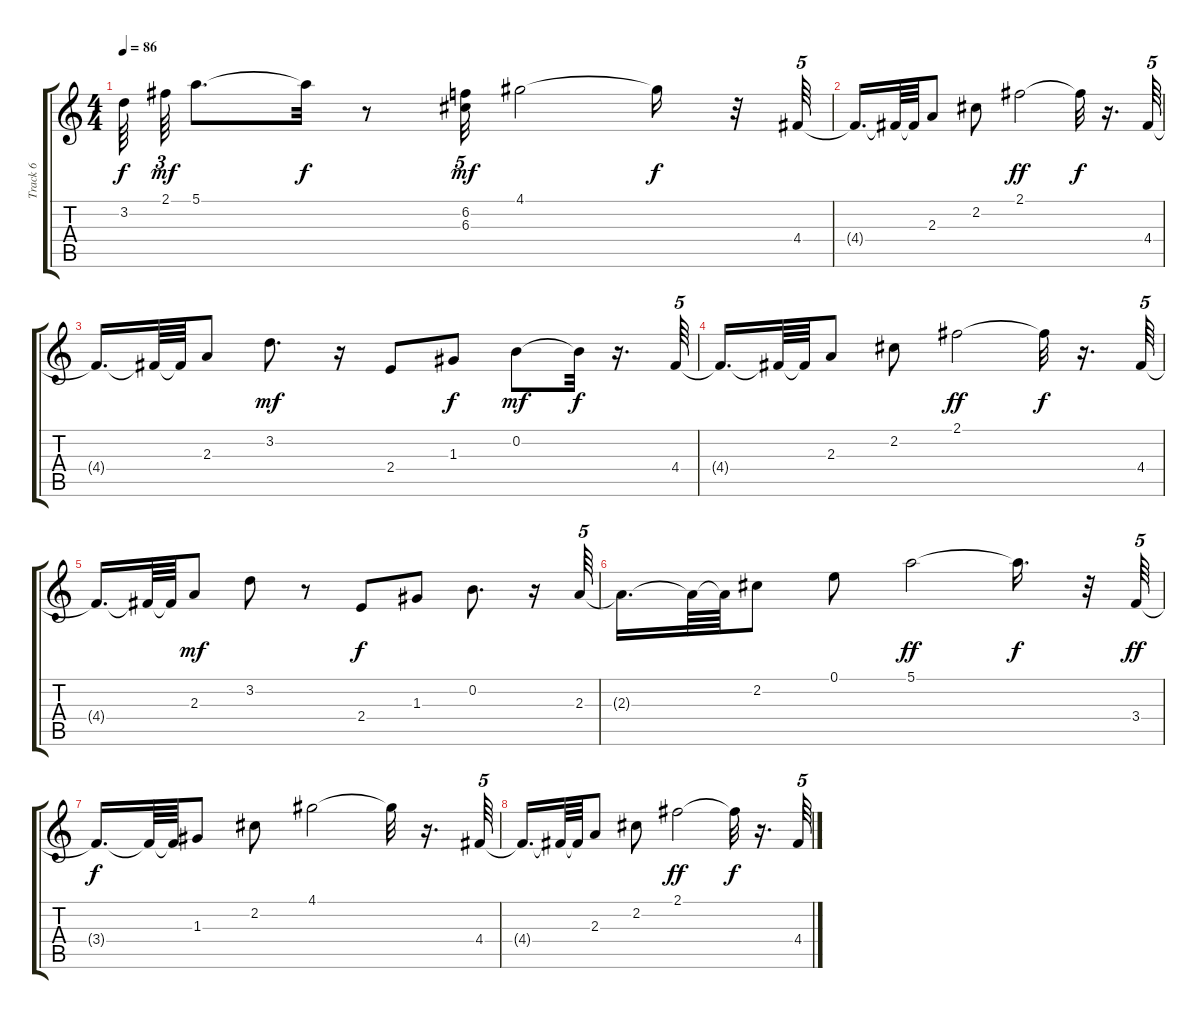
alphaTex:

\track ("Track 6" "Track 6") {instrument acousticguitarsteel}
\staff {score tabs}
\tuning (E4 B3 G3 D3 A2 E2) {hide}
\ts (4 4)
\tempo 86
\clef g2
\ks c
3.2{t}.64{dy f} 2.1.64{tu (3 2) dy mf} 5.1.8{d} 5.1{t}.32{dy f} r.8 (6.2 6.3).32{tu (5 4) dy mf} 4.1.2 4.1{t}.16{dy f} r.32 4.4.64{tu (5 4)} |
4.4{t}.16{d} 4.4{t}.64 4.4{t}.64 2.3.8 2.2.8 2.1.2{dy ff} 2.1{t}.32{dy f} r.16{d} 4.4.64{tu (5 4)} |
4.4{t}.16{d} 4.4{t}.64 4.4{t}.64 2.3.8 3.2.8{d dy mf} r.16 2.4.8 1.3.8{dy f} 0.2.8{dy mf} 0.2{t}.32{dy f} r.16{d} 4.4.64{tu (5 4)} |
4.4{t}.16{d} 4.4{t}.64 4.4{t}.64 2.3.8 2.2.8 2.1.2{dy ff} 2.1{t}.32{dy f} r.16{d} 4.4.64{tu (5 4)} |
4.4{t}.16{d} 4.4{t}.64 4.4{t}.64 2.3.8{dy mf} 3.2.8 r.8 2.4.8{dy f} 1.3.8 0.2.8{d} r.16 2.3.64{tu (5 4)} |
2.3{t}.16{d} 2.3{t}.64 2.3{t}.64 2.2.8 0.1.8 5.1.2{dy ff} 5.1{t}.16{d dy f} r.32 3.4.64{tu (5 4) dy ff} |
3.4{t}.16{d dy f} 3.4{t}.64 3.4{t}.64 1.3.8 2.2.8 4.1.2 4.1{t}.32 r.16{d} 4.4.64{tu (5 4)} |
4.4{t}.16{d} 4.4{t}.64 4.4{t}.64 2.3.8 2.2.8 2.1.2{dy ff} 2.1{t}.32{dy f} r.16{d} 4.4.64{tu (5 4)}
